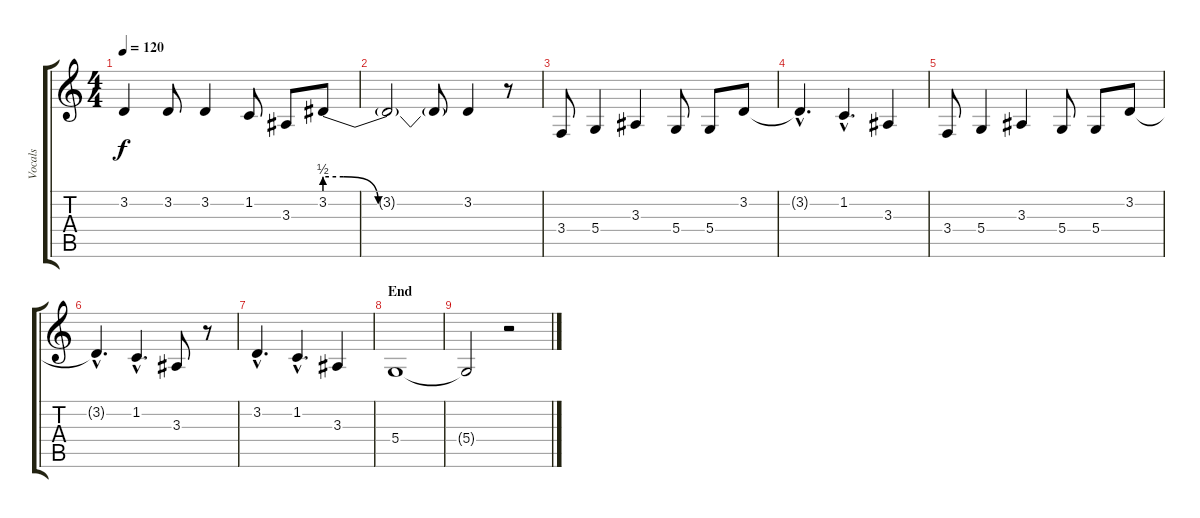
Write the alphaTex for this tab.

\track ("Vocals" "Vocals") {instrument oboe}
\staff {score tabs}
\tuning (E4 B3 G3 D3 A2 E2) {hide}
\ts (4 4)
\tempo 120
\clef g2
\ks c
3.2.4{dy f} 3.2.8 3.2.4 1.2.8 3.3.8 3.2{be (custom 0 2 8 2 23 0 60 0)}.8 |
3.2{t}.2 3.2{t}.8 3.2.4 r.8 |
3.4.8 5.4.4 3.3.4 5.4.8 5.4.8 3.2.8 |
3.2{hac t}.4{d} 1.2{hac}.4{d} 3.3.4 |
3.4.8 5.4.4 3.3.4 5.4.8 5.4.8 3.2.8 |
3.2{hac t}.4{d} 1.2{hac}.4{d} 3.3.8 r.8 |
3.2{hac}.4{d} 1.2{hac}.4{d} 3.3.4 |
\section ("" "End")
5.4.1{volume 0} |
5.4{t}.2 r.2
